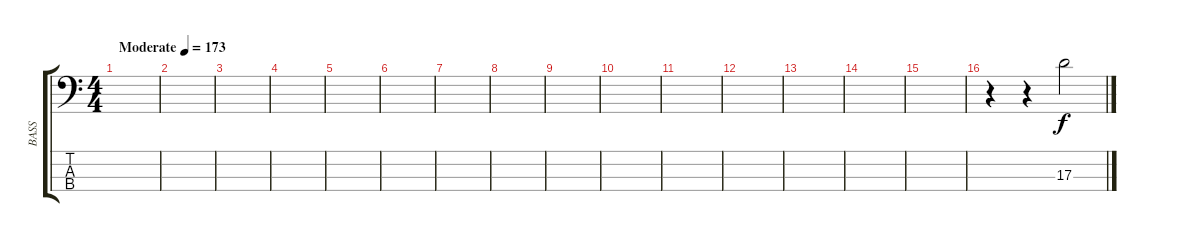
\track ("BASS" "BASS") {instrument electricbassfinger}
\staff {score tabs}
\tuning (G2 D2 A1 E1) {hide}
\ts (4 4)
\tempo (173 "Moderate")
\clef f4
\ks c
|
|
|
|
|
|
|
|
|
|
|
|
|
|
|
r.4 r.4 17.3{ss}.2
